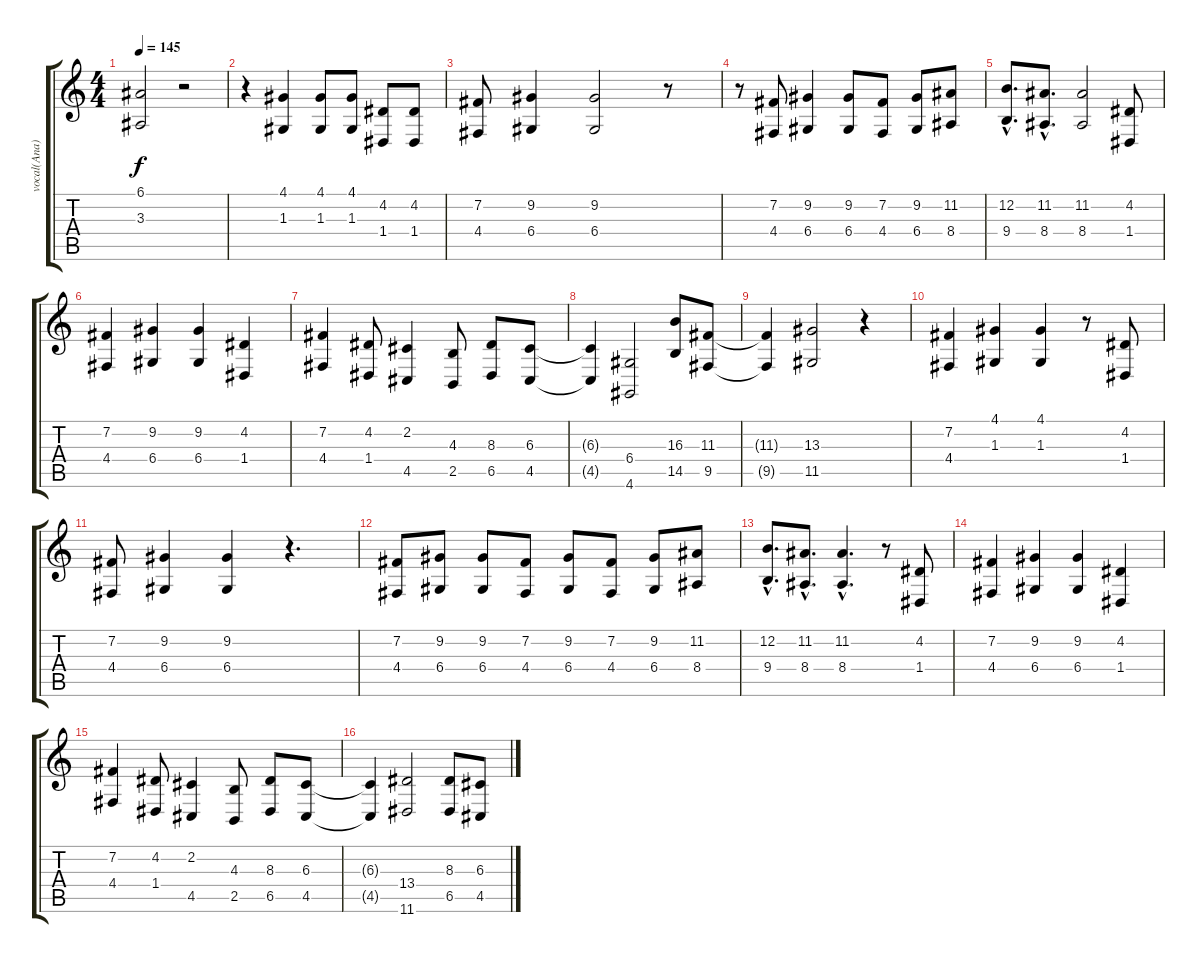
\track ("vocal(Ana)" "vocal(Ana)") {instrument violin}
\staff {score tabs}
\tuning (E4 B3 G3 D3 A2 E2) {hide}
\ts (4 4)
\tempo 145
\clef g2
\ks c
(6.1{t} 3.3{t}).2{dy f} r.2 |
r.4 (4.1 1.3).4 (4.1 1.3).8 (4.1 1.3).8 (4.2 1.4).8 (4.2 1.4).8 |
(7.2 4.4).8 (9.2 6.4).4 (9.2 6.4).2 r.8 |
r.8 (7.2 4.4).8 (9.2 6.4).4 (9.2 6.4).8 (7.2 4.4).8 (9.2 6.4).8 (11.2 8.4).8 |
(12.2{hac} 9.4{hac}).8{d} (11.2{hac} 8.4{hac}).8{d} (11.2 8.4).2 (4.2 1.4).8 |
(7.2 4.4).4 (9.2 6.4).4 (9.2 6.4).4 (4.2 1.4).4 |
(7.2 4.4).4 (4.2 1.4).8 (2.2 4.5).4 (4.3 2.5).8 (8.3 6.5).8 (6.3 4.5).8 |
(6.3{t} 4.5{t}).4 (6.4 4.6).2 (16.3 14.5).8 (11.3 9.5).8 |
(11.3{t} 9.5{t}).4 (13.3 11.5).2 r.4 |
(7.2 4.4).4 (4.1 1.3).4 (4.1 1.3).4 r.8 (4.2 1.4).8 |
(7.2 4.4).8 (9.2 6.4).4 (9.2 6.4).4 r.4{d} |
(7.2 4.4).8 (9.2 6.4).8 (9.2 6.4).8 (7.2 4.4).8 (9.2 6.4).8 (7.2 4.4).8 (9.2 6.4).8 (11.2 8.4).8 |
(12.2{hac} 9.4{hac}).8{d} (11.2{hac} 8.4{hac}).8{d} (11.2{hac} 8.4{hac}).4{d} r.8 (4.2 1.4).8 |
(7.2 4.4).4 (9.2 6.4).4 (9.2 6.4).4 (4.2 1.4).4 |
(7.2 4.4).4 (4.2 1.4).8 (2.2 4.5).4 (4.3 2.5).8 (8.3 6.5).8 (6.3 4.5).8 |
(6.3{t} 4.5{t}).4 (13.4 11.6).2 (8.3 6.5).8 (6.3 4.5).8
